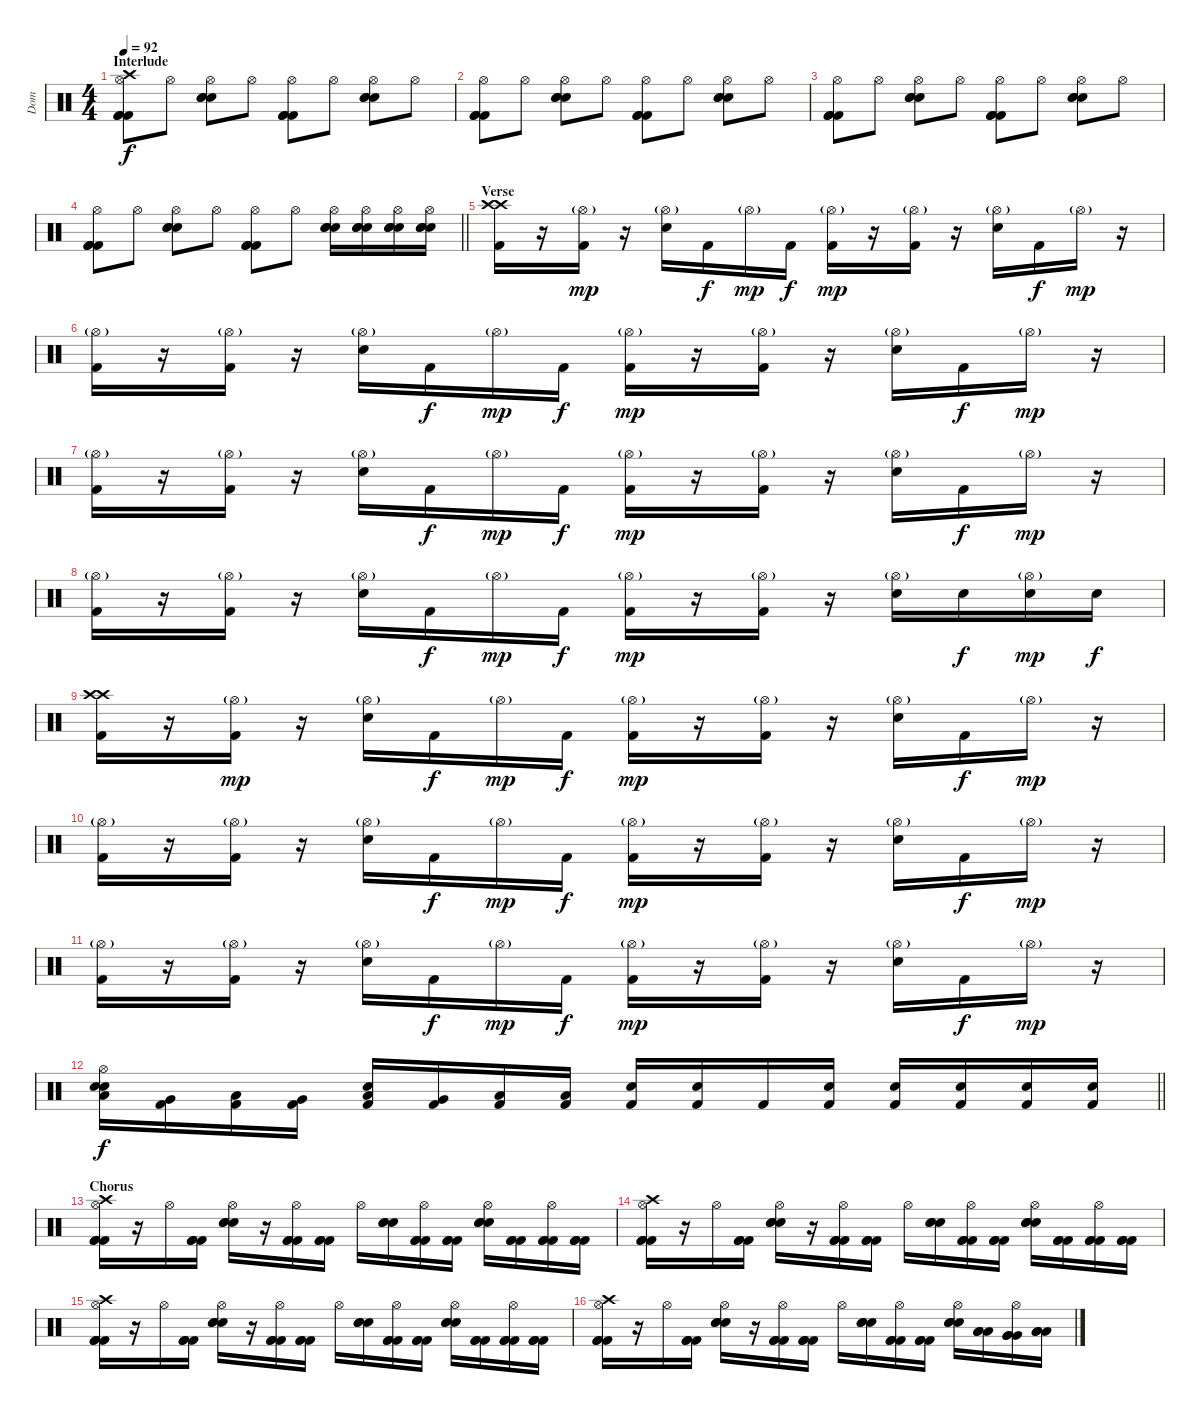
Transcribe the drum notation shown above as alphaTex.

\track ("Dom" "Dom") {instrument percussion}
\staff {score}
\articulation defaults
\ts (4 4)
\section ("" "Interlude")
\tempo 92
\clef neutral
\ks c
("Crash high (hit)" "Kick (hit) 2" "Kick (hit) 2" "Kick (hit) 2" "Hi-Hat (open)").8{dy f} "Hi-Hat (open)".8 ("Electric Snare (hit)" "Snare (hit) 2" "Electric Snare (hit)" "Hi-Hat (open)").8 "Hi-Hat (open)".8 ("Kick (hit) 2" "Kick (hit) 2" "Kick (hit) 2" "Hi-Hat (open)").8 "Hi-Hat (open)".8 ("Electric Snare (hit)" "Snare (hit) 2" "Electric Snare (hit)" "Hi-Hat (open)").8 "Hi-Hat (open)".8 |
("Kick (hit) 2" "Kick (hit) 2" "Kick (hit) 2" "Hi-Hat (open)").8 "Hi-Hat (open)".8 ("Electric Snare (hit)" "Snare (hit) 2" "Electric Snare (hit)" "Hi-Hat (open)").8 "Hi-Hat (open)".8 ("Kick (hit) 2" "Kick (hit) 2" "Kick (hit) 2" "Hi-Hat (open)").8 "Hi-Hat (open)".8 ("Electric Snare (hit)" "Snare (hit) 2" "Electric Snare (hit)" "Hi-Hat (open)").8 "Hi-Hat (open)".8 |
("Kick (hit) 2" "Kick (hit) 2" "Kick (hit) 2" "Hi-Hat (open)").8 "Hi-Hat (open)".8 ("Electric Snare (hit)" "Snare (hit) 2" "Electric Snare (hit)" "Hi-Hat (open)").8 "Hi-Hat (open)".8 ("Kick (hit) 2" "Kick (hit) 2" "Kick (hit) 2" "Hi-Hat (open)").8 "Hi-Hat (open)".8 ("Electric Snare (hit)" "Snare (hit) 2" "Electric Snare (hit)" "Hi-Hat (open)").8 "Hi-Hat (open)".8 |
\barLineRight lightlight
("Kick (hit) 2" "Kick (hit) 2" "Kick (hit) 2" "Hi-Hat (open)").8 "Hi-Hat (open)".8 ("Electric Snare (hit)" "Snare (hit) 2" "Electric Snare (hit)" "Hi-Hat (open)").8 "Hi-Hat (open)".8 ("Kick (hit) 2" "Kick (hit) 2" "Kick (hit) 2" "Hi-Hat (open)").8 "Hi-Hat (open)".8 ("Electric Snare (hit)" "Snare (hit) 2" "Electric Snare (hit)" "Hi-Hat (open)").16 ("Electric Snare (hit)" "Snare (hit) 2" "Snare (hit) 2" "Hi-Hat (open)").16 ("Electric Snare (hit)" "Snare (hit) 2" "Snare (hit) 2" "Hi-Hat (open)").16 ("Electric Snare (hit)" "Snare (hit) 2" "Electric Snare (hit)" "Hi-Hat (open)").16 |
\section ("" "Verse")
("Crash high (hit)" "Crash high (hit)" "Kick (hit) 2").16 r.16 ("Hi-Hat (open)"{g} "Kick (hit) 2").16{dy mp} r.16 ("Hi-Hat (open)"{g} "Electric Snare (hit)").16 "Kick (hit) 2".16{dy f} "Hi-Hat (open)"{g}.16{dy mp} "Kick (hit) 2".16{dy f} ("Hi-Hat (open)"{g} "Kick (hit) 2").16{dy mp} r.16 ("Hi-Hat (open)"{g} "Kick (hit) 2").16 r.16 ("Hi-Hat (open)"{g} "Electric Snare (hit)").16 "Kick (hit) 2".16{dy f} "Hi-Hat (open)"{g}.16{dy mp} r.16 |
("Hi-Hat (open)"{g} "Kick (hit) 2").16 r.16 ("Hi-Hat (open)"{g} "Kick (hit) 2").16 r.16 ("Hi-Hat (open)"{g} "Electric Snare (hit)").16 "Kick (hit) 2".16{dy f} "Hi-Hat (open)"{g}.16{dy mp} "Kick (hit) 2".16{dy f} ("Hi-Hat (open)"{g} "Kick (hit) 2").16{dy mp} r.16 ("Hi-Hat (open)"{g} "Kick (hit) 2").16 r.16 ("Hi-Hat (open)"{g} "Electric Snare (hit)").16 "Kick (hit) 2".16{dy f} "Hi-Hat (open)"{g}.16{dy mp} r.16 |
("Hi-Hat (open)"{g} "Kick (hit) 2").16 r.16 ("Hi-Hat (open)"{g} "Kick (hit) 2").16 r.16 ("Hi-Hat (open)"{g} "Electric Snare (hit)").16 "Kick (hit) 2".16{dy f} "Hi-Hat (open)"{g}.16{dy mp} "Kick (hit) 2".16{dy f} ("Hi-Hat (open)"{g} "Kick (hit) 2").16{dy mp} r.16 ("Hi-Hat (open)"{g} "Kick (hit) 2").16 r.16 ("Hi-Hat (open)"{g} "Electric Snare (hit)").16 "Kick (hit) 2".16{dy f} "Hi-Hat (open)"{g}.16{dy mp} r.16 |
("Hi-Hat (open)"{g} "Kick (hit) 2").16 r.16 ("Hi-Hat (open)"{g} "Kick (hit) 2").16 r.16 ("Hi-Hat (open)"{g} "Electric Snare (hit)").16 "Kick (hit) 2".16{dy f} "Hi-Hat (open)"{g}.16{dy mp} "Kick (hit) 2".16{dy f} ("Hi-Hat (open)"{g} "Kick (hit) 2").16{dy mp} r.16 ("Hi-Hat (open)"{g} "Kick (hit) 2").16 r.16 ("Hi-Hat (open)"{g} "Electric Snare (hit)").16 "Electric Snare (hit)".16{dy f} ("Hi-Hat (open)"{g} "Electric Snare (hit)").16{dy mp} "Electric Snare (hit)".16{dy f} |
("Crash high (hit)" "Crash high (hit)" "Kick (hit) 2").16 r.16 ("Hi-Hat (open)"{g} "Kick (hit) 2").16{dy mp} r.16 ("Hi-Hat (open)"{g} "Electric Snare (hit)").16 "Kick (hit) 2".16{dy f} "Hi-Hat (open)"{g}.16{dy mp} "Kick (hit) 2".16{dy f} ("Hi-Hat (open)"{g} "Kick (hit) 2").16{dy mp} r.16 ("Hi-Hat (open)"{g} "Kick (hit) 2").16 r.16 ("Hi-Hat (open)"{g} "Electric Snare (hit)").16 "Kick (hit) 2".16{dy f} "Hi-Hat (open)"{g}.16{dy mp} r.16 |
("Hi-Hat (open)"{g} "Kick (hit) 2").16 r.16 ("Hi-Hat (open)"{g} "Kick (hit) 2").16 r.16 ("Hi-Hat (open)"{g} "Electric Snare (hit)").16 "Kick (hit) 2".16{dy f} "Hi-Hat (open)"{g}.16{dy mp} "Kick (hit) 2".16{dy f} ("Hi-Hat (open)"{g} "Kick (hit) 2").16{dy mp} r.16 ("Hi-Hat (open)"{g} "Kick (hit) 2").16 r.16 ("Hi-Hat (open)"{g} "Electric Snare (hit)").16 "Kick (hit) 2".16{dy f} "Hi-Hat (open)"{g}.16{dy mp} r.16 |
("Hi-Hat (open)"{g} "Kick (hit) 2").16 r.16 ("Hi-Hat (open)"{g} "Kick (hit) 2").16 r.16 ("Hi-Hat (open)"{g} "Electric Snare (hit)").16 "Kick (hit) 2".16{dy f} "Hi-Hat (open)"{g}.16{dy mp} "Kick (hit) 2".16{dy f} ("Hi-Hat (open)"{g} "Kick (hit) 2").16{dy mp} r.16 ("Hi-Hat (open)"{g} "Kick (hit) 2").16 r.16 ("Hi-Hat (open)"{g} "Electric Snare (hit)").16 "Kick (hit) 2".16{dy f} "Hi-Hat (open)"{g}.16{dy mp} r.16 |
\barLineRight lightlight
("Hi-Hat (open)" "Low Tom (hit)" "Snare (hit) 2" "Electric Snare (hit)").16{dy f} ("Very Low Tom (hit)" "Kick (hit) 2").16 ("Low Floor Tom (hit)" "Kick (hit) 2").16 ("Very Low Tom (hit)" "Kick (hit) 2").16 ("Low Floor Tom (hit)" "Electric Snare (hit)" "Kick (hit) 2").16 ("Very Low Tom (hit)" "Kick (hit) 2").16 ("Low Floor Tom (hit)" "Kick (hit) 2").16 ("Low Floor Tom (hit)" "Kick (hit) 2").16 ("Electric Snare (hit)" "Kick (hit) 2").16 ("Electric Snare (hit)" "Kick (hit) 2").16 "Kick (hit) 2".16 ("Electric Snare (hit)" "Kick (hit) 2").16 ("Electric Snare (hit)" "Kick (hit) 2").16 ("Electric Snare (hit)" "Kick (hit) 2").16 ("Electric Snare (hit)" "Kick (hit) 2").16 ("Electric Snare (hit)" "Kick (hit) 2").16 |
\section ("" "Chorus")
("Hi-Hat (open)" "Crash high (hit)" "Kick (hit) 2" "Kick (hit) 2" "Kick (hit) 2").16 r.16 "Hi-Hat (open)".16 ("Kick (hit) 2" "Kick (hit) 2" "Kick (hit) 2").16 ("Hi-Hat (open)" "Electric Snare (hit)" "Electric Snare (hit)" "Electric Snare (hit)").16 r.16 ("Hi-Hat (open)" "Kick (hit) 2" "Kick (hit) 2" "Kick (hit) 2").16 ("Kick (hit) 2" "Kick (hit) 2" "Kick (hit) 2").16 "Hi-Hat (open)".16 ("Electric Snare (hit)" "Electric Snare (hit)" "Electric Snare (hit)").16 ("Hi-Hat (open)" "Kick (hit) 2" "Kick (hit) 2" "Kick (hit) 2").16 ("Kick (hit) 2" "Kick (hit) 2" "Kick (hit) 2").16 ("Hi-Hat (open)" "Electric Snare (hit)" "Electric Snare (hit)" "Electric Snare (hit)").16 ("Kick (hit) 2" "Kick (hit) 2" "Kick (hit) 2").16 ("Hi-Hat (open)" "Kick (hit) 2" "Kick (hit) 2" "Kick (hit) 2").16 ("Kick (hit) 2" "Kick (hit) 2" "Kick (hit) 2").16 |
("Hi-Hat (open)" "Crash high (hit)" "Kick (hit) 2" "Kick (hit) 2" "Kick (hit) 2").16 r.16 "Hi-Hat (open)".16 ("Kick (hit) 2" "Kick (hit) 2" "Kick (hit) 2").16 ("Hi-Hat (open)" "Electric Snare (hit)" "Electric Snare (hit)" "Electric Snare (hit)").16 r.16 ("Hi-Hat (open)" "Kick (hit) 2" "Kick (hit) 2" "Kick (hit) 2").16 ("Kick (hit) 2" "Kick (hit) 2" "Kick (hit) 2").16 "Hi-Hat (open)".16 ("Electric Snare (hit)" "Electric Snare (hit)" "Electric Snare (hit)").16 ("Hi-Hat (open)" "Kick (hit) 2" "Kick (hit) 2" "Kick (hit) 2").16 ("Kick (hit) 2" "Kick (hit) 2" "Kick (hit) 2").16 ("Hi-Hat (open)" "Electric Snare (hit)" "Electric Snare (hit)" "Electric Snare (hit)").16 ("Kick (hit) 2" "Kick (hit) 2" "Kick (hit) 2").16 ("Hi-Hat (open)" "Kick (hit) 2" "Kick (hit) 2" "Kick (hit) 2").16 ("Kick (hit) 2" "Kick (hit) 2" "Kick (hit) 2").16 |
("Hi-Hat (open)" "Crash high (hit)" "Kick (hit) 2" "Kick (hit) 2" "Kick (hit) 2").16 r.16 "Hi-Hat (open)".16 ("Kick (hit) 2" "Kick (hit) 2" "Kick (hit) 2").16 ("Hi-Hat (open)" "Electric Snare (hit)" "Electric Snare (hit)" "Electric Snare (hit)").16 r.16 ("Hi-Hat (open)" "Kick (hit) 2" "Kick (hit) 2" "Kick (hit) 2").16 ("Kick (hit) 2" "Kick (hit) 2" "Kick (hit) 2").16 "Hi-Hat (open)".16 ("Electric Snare (hit)" "Electric Snare (hit)" "Electric Snare (hit)").16 ("Hi-Hat (open)" "Kick (hit) 2" "Kick (hit) 2" "Kick (hit) 2").16 ("Kick (hit) 2" "Kick (hit) 2" "Kick (hit) 2").16 ("Hi-Hat (open)" "Electric Snare (hit)" "Electric Snare (hit)" "Electric Snare (hit)").16 ("Kick (hit) 2" "Kick (hit) 2" "Kick (hit) 2").16 ("Hi-Hat (open)" "Kick (hit) 2" "Kick (hit) 2" "Kick (hit) 2").16 ("Kick (hit) 2" "Kick (hit) 2" "Kick (hit) 2").16 |
("Hi-Hat (open)" "Crash high (hit)" "Kick (hit) 2" "Kick (hit) 2" "Kick (hit) 2").16 r.16 "Hi-Hat (open)".16 ("Kick (hit) 2" "Kick (hit) 2" "Kick (hit) 2").16 ("Hi-Hat (open)" "Electric Snare (hit)" "Electric Snare (hit)" "Electric Snare (hit)").16 r.16 ("Hi-Hat (open)" "Kick (hit) 2" "Kick (hit) 2" "Kick (hit) 2").16 ("Kick (hit) 2" "Kick (hit) 2" "Kick (hit) 2").16 "Hi-Hat (open)".16 ("Electric Snare (hit)" "Electric Snare (hit)" "Electric Snare (hit)").16 ("Hi-Hat (open)" "Kick (hit) 2" "Kick (hit) 2" "Kick (hit) 2").16 ("Kick (hit) 2" "Kick (hit) 2" "Kick (hit) 2").16 ("Hi-Hat (open)" "Electric Snare (hit)" "Electric Snare (hit)" "Electric Snare (hit)").16 ("Low Tom (hit)" "Low Tom (hit)" "Low Tom (hit)").16 ("Hi-Hat (open)" "Very Low Tom (hit)" "Very Low Tom (hit)" "Very Low Tom (hit)").16 ("Low Floor Tom (hit)" "Low Floor Tom (hit)" "Low Floor Tom (hit)").16
